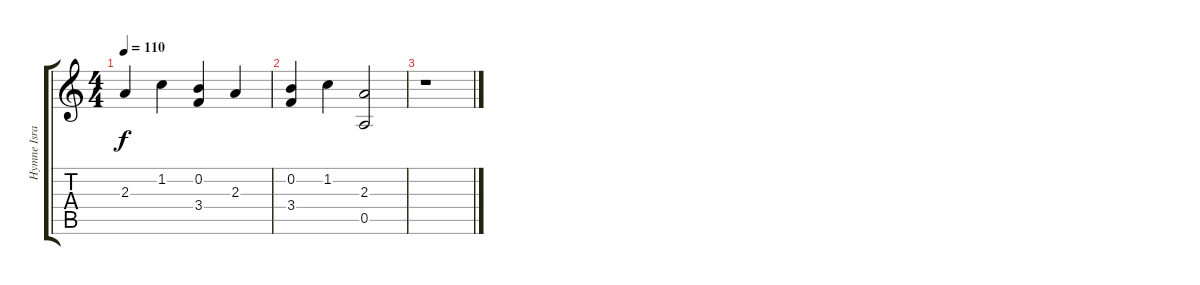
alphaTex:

\track ("Hymne Israélien" "Hymne Isra") {instrument acousticguitarnylon}
\staff {score tabs}
\tuning (E4 B3 G3 D3 A2 E2) {hide}
\ts (4 4)
\tempo 110
\clef g2
\ks c
2.3.4{dy f} 1.2.4 (0.2 3.4).4 2.3.4 |
(0.2 3.4).4 1.2.4 (2.3 0.5).2 |
r.1
